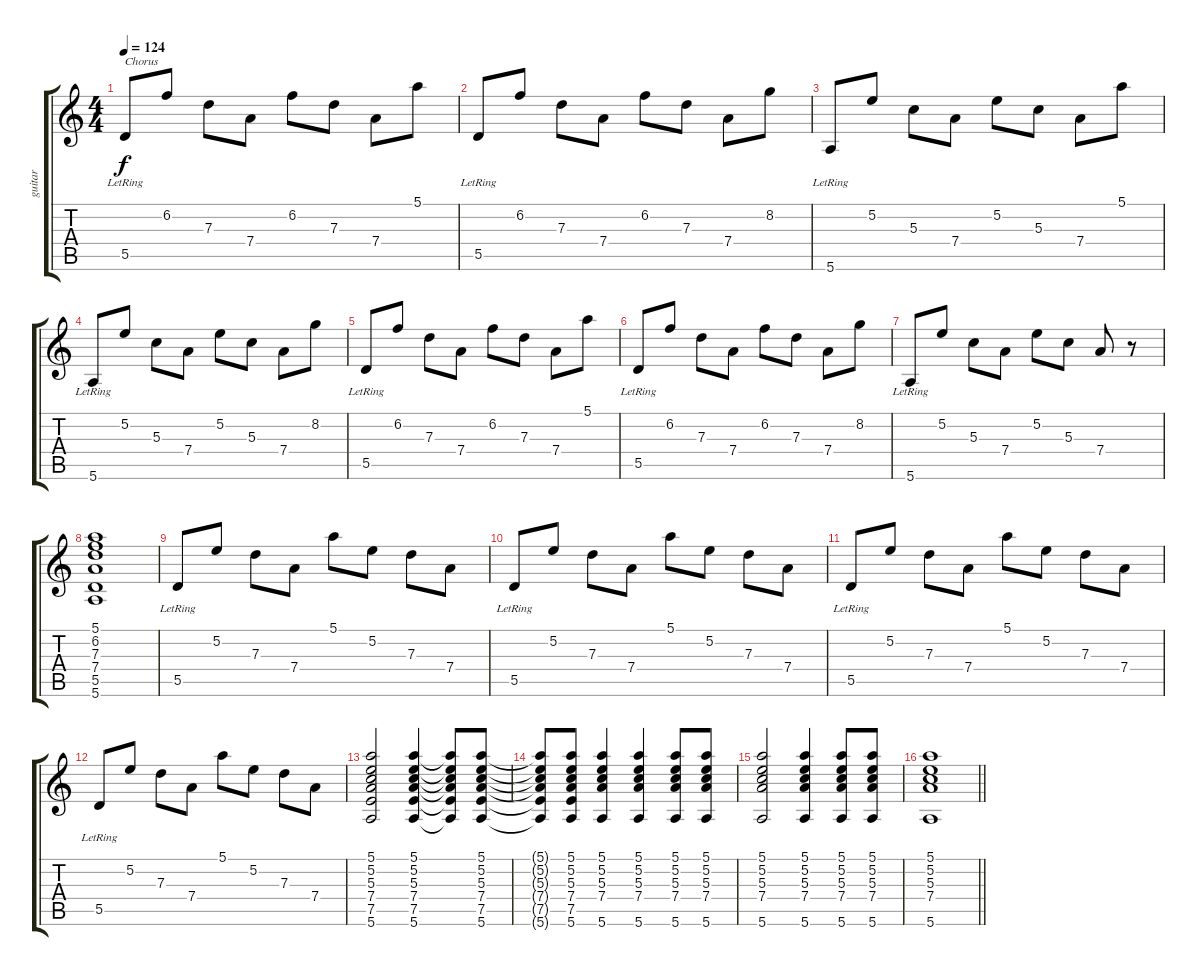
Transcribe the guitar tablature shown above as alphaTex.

\track ("guitar" "guitar") {instrument electricguitarclean}
\staff {score tabs}
\tuning (E4 B3 G3 D3 A2 E2) {hide}
\ts (4 4)
\tempo 124
\clef g2
\ks c
5.5{lr}.8{txt "Chorus" dy f} 6.2.8 7.3.8 7.4.8 6.2.8 7.3.8 7.4.8 5.1.8 |
5.5{lr}.8 6.2.8 7.3.8 7.4.8 6.2.8 7.3.8 7.4.8 8.2.8 |
5.6{lr}.8 5.2.8 5.3.8 7.4.8 5.2.8 5.3.8 7.4.8 5.1.8 |
5.6{lr}.8 5.2.8 5.3.8 7.4.8 5.2.8 5.3.8 7.4.8 8.2.8 |
5.5{lr}.8 6.2.8 7.3.8 7.4.8 6.2.8 7.3.8 7.4.8 5.1.8 |
5.5{lr}.8 6.2.8 7.3.8 7.4.8 6.2.8 7.3.8 7.4.8 8.2.8 |
5.6{lr}.8 5.2.8 5.3.8 7.4.8 5.2.8 5.3.8 7.4.8 r.8 |
(5.1 6.2 7.3 7.4 5.5 5.6).1 |
5.5{lr}.8 5.2.8 7.3.8 7.4.8 5.1.8 5.2.8 7.3.8 7.4.8 |
5.5{lr}.8 5.2.8 7.3.8 7.4.8 5.1.8 5.2.8 7.3.8 7.4.8 |
5.5{lr}.8 5.2.8 7.3.8 7.4.8 5.1.8 5.2.8 7.3.8 7.4.8 |
5.5{lr}.8 5.2.8 7.3.8 7.4.8 5.1.8 5.2.8 7.3.8 7.4.8 |
(5.1 5.2 5.3 7.4 7.5 5.6).2 (5.1 5.2 5.3 7.4 7.5 5.6).4 (5.1{t} 5.2{t} 5.3{t} 7.4{t} 7.5{t} 5.6{t}).8 (5.1 5.2 5.3 7.4 7.5 5.6).8 |
(5.1{t} 5.2{t} 5.3{t} 7.4{t} 7.5{t} 5.6{t}).8 (5.1 5.2 5.3 7.4 7.5 5.6).8 (5.1 5.2 5.3 7.4 5.6).4 (5.1 5.2 5.3 7.4 5.6).4 (5.1 5.2 5.3 7.4 5.6).8 (5.1 5.2 5.3 7.4 5.6).8 |
(5.1 5.2 5.3 7.4 5.6).2 (5.1 5.2 5.3 7.4 5.6).4 (5.1 5.2 5.3 7.4 5.6).8 (5.1 5.2 5.3 7.4 5.6).8 |
\barLineRight lightlight
(5.1 5.2 5.3 7.4 5.6).1
